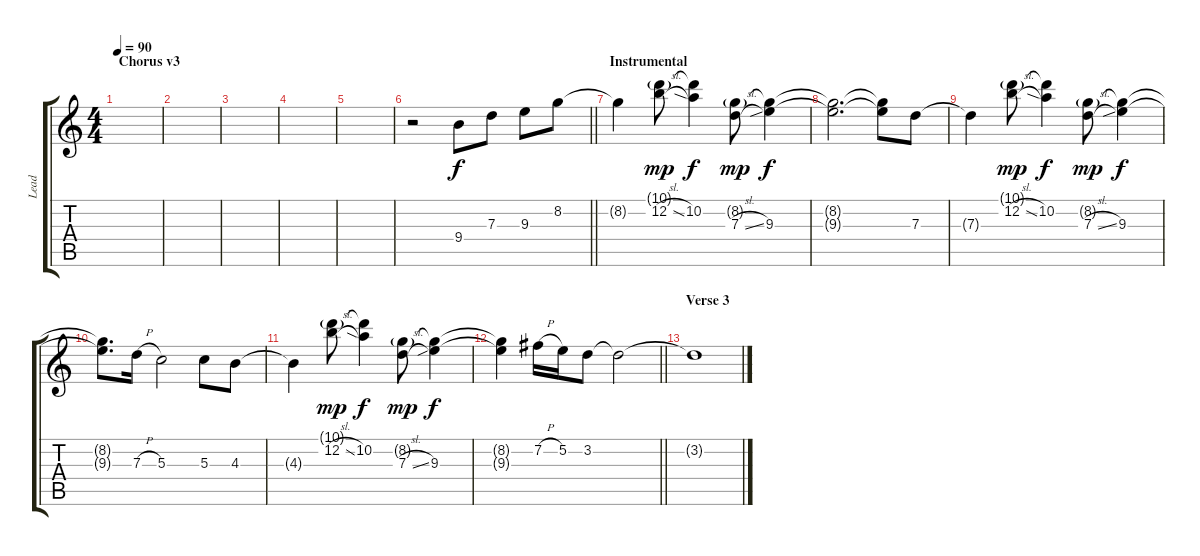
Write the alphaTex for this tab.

\track ("Lead" "Lead") {instrument overdrivenguitar}
\staff {score tabs}
\tuning (E4 B3 G3 D3 A2 E2) {hide}
\ts (4 4)
\section ("" "Chorus v3")
\tempo 90
\clef g2
\ks c
|
|
|
|
|
\barLineRight lightlight
r.2 9.4.8 7.3.8 9.3.8 8.2.8 |
\section ("" "Instrumental")
8.2{t}.4 (10.1{g} 12.2{sl}).8{dy mp} (10.1{t} 10.2).4{dy f} (8.2{g} 7.3{sl}).8{dy mp} (8.2{t} 9.3).4{dy f} |
(8.2{t} 9.3{t}).2{d} (8.2{t} 9.3{t}).8 7.3.8 |
7.3{t}.4 (10.1{g} 12.2{sl}).8{dy mp} (10.1{t} 10.2).4{dy f} (8.2{g} 7.3{sl}).8{dy mp} (8.2{t} 9.3).4{dy f} |
(8.2{t} 9.3{t}).8{d} 7.3{h}.16 5.3.2 5.3.8 4.3.8 |
4.3{t}.4 (10.1{g} 12.2{sl}).8{dy mp} (10.1{t} 10.2).4{dy f} (8.2{g} 7.3{sl}).8{dy mp} (8.2{t} 9.3).4{dy f} |
\barLineRight lightlight
(8.2{t} 9.3{t}).4 7.2{h}.16 5.2.16 3.2.8 3.2{t}.2 |
\section ("" "Verse 3")
3.2{t}.1
